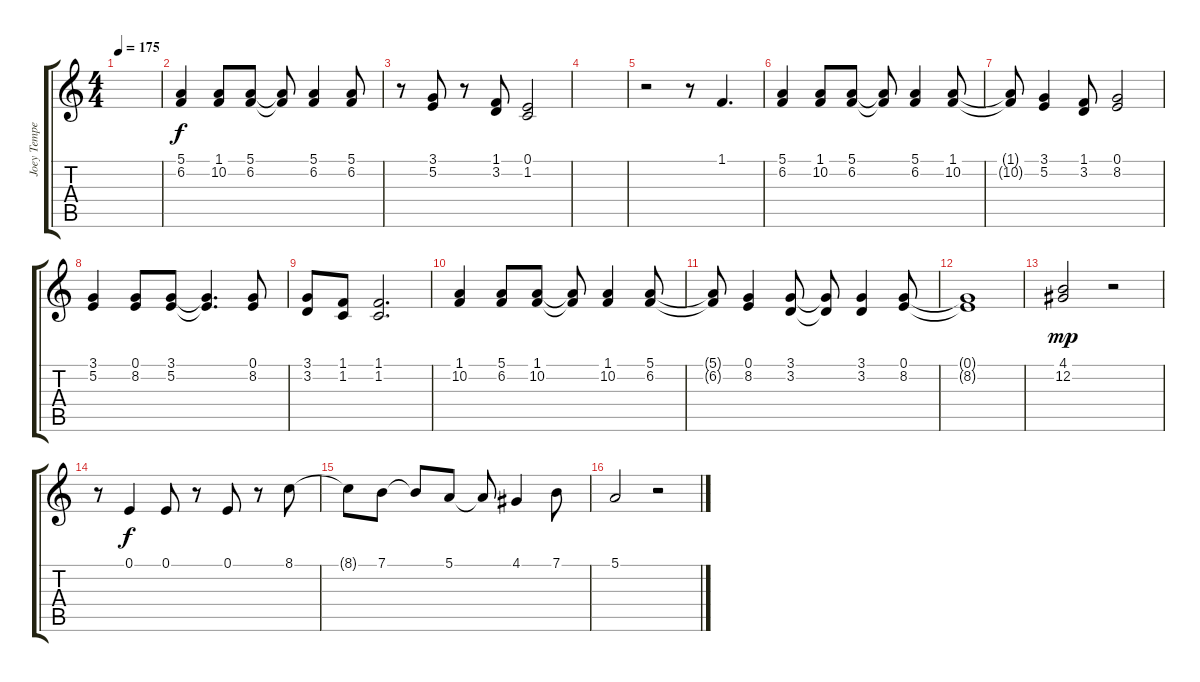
\track ("Joey Tempest" "Joey Tempe") {instrument lead6voice}
\staff {score tabs}
\tuning (E4 B3 G3 D3 A2 E2) {hide}
\ts (4 4)
\tempo 175
\clef g2
\ks c
|
(5.1 6.2).4 (1.1 10.2).8 (5.1 6.2).8 (5.1{t} 6.2{t}).8 (5.1 6.2).4 (5.1 6.2).8 |
r.8 (3.1 5.2).8 r.8 (1.1 3.2).8 (0.1 1.2).2 |
|
r.2 r.8 1.1.4{d} |
(5.1 6.2).4 (1.1 10.2).8 (5.1 6.2).8 (5.1{t} 6.2{t}).8 (5.1 6.2).4 (1.1 10.2).8 |
(1.1{t} 10.2{t}).8 (3.1 5.2).4 (1.1 3.2).8 (0.1 8.2).2 |
(3.1 5.2).4 (0.1 8.2).8 (3.1 5.2).8 (3.1{t} 5.2{t}).4{d} (0.1 8.2).8 |
(3.1 3.2).8 (1.1 1.2).8 (1.1 1.2).2{d} |
(1.1 10.2).4 (5.1 6.2).8 (1.1 10.2).8 (1.1{t} 10.2{t}).8 (1.1 10.2).4 (5.1 6.2).8 |
(5.1{t} 6.2{t}).8 (0.1 8.2).4 (3.1 3.2).8 (3.1{t} 3.2{t}).8 (3.1 3.2).4 (0.1 8.2).8 |
(0.1{t} 8.2{t}).1 |
(4.1 12.2).2{dy mp} r.2 |
r.8 0.1.4{dy f} 0.1.8 r.8 0.1.8 r.8 8.1.8 |
8.1{t}.8 7.1.8 7.1{t}.8 5.1.8 5.1{t}.8 4.1.4 7.1.8 |
5.1.2 r.2
